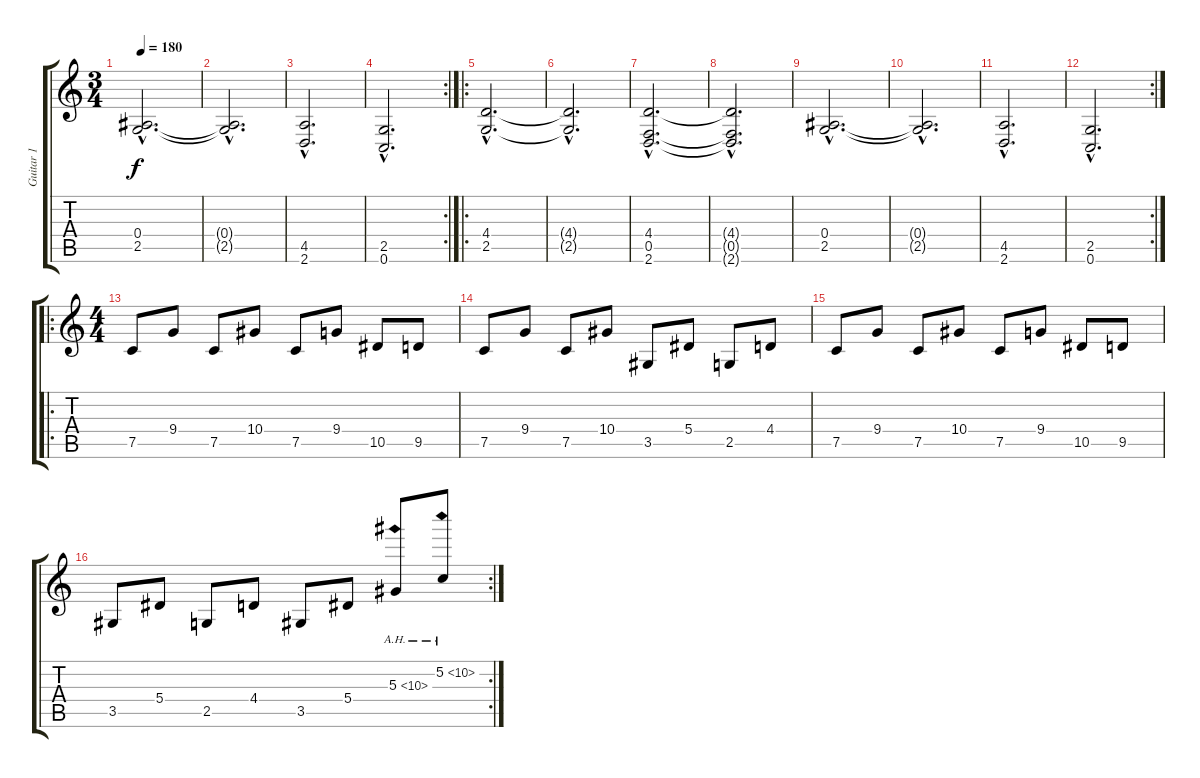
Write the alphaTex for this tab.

\track ("Guitar 1" "Guitar 1") {instrument distortionguitar}
\staff {score tabs}
\tuning (C4 G3 Eb3 Bb2 F2 C2) {hide}
\ts (3 4)
\tempo 180
\clef g2
\ks c
(0.4{hac} 2.5{hac}).2{d dy f} |
(0.4{hac t} 2.5{hac t}).2{d} |
(4.5{hac} 2.6{hac}).2{d} |
\rc 2
(2.5{hac} 0.6{hac}).2{d} |
\ro
(4.4{hac} 2.5{hac}).2{d} |
(4.4{hac t} 2.5{hac t}).2{d} |
(4.4{hac} 0.5{hac} 2.6{hac}).2{d} |
(4.4{hac t} 0.5{hac t} 2.6{hac t}).2{d} |
(0.4{hac} 2.5{hac}).2{d} |
(0.4{hac t} 2.5{hac t}).2{d} |
(4.5{hac} 2.6{hac}).2{d} |
\rc 2
(2.5{hac} 0.6{hac}).2{d} |
\ro
\ts (4 4)
7.5.8 9.4.8 7.5.8 10.4.8 7.5.8 9.4.8 10.5.8 9.5.8 |
7.5.8 9.4.8 7.5.8 10.4.8 3.5.8 5.4.8 2.5.8 4.4.8 |
7.5.8 9.4.8 7.5.8 10.4.8 7.5.8 9.4.8 10.5.8 9.5.8 |
\rc 2
3.5.8 5.4.8 2.5.8 4.4.8 3.5.8 5.4.8 5.3{ah 5}.8 5.2{ah 5}.8
